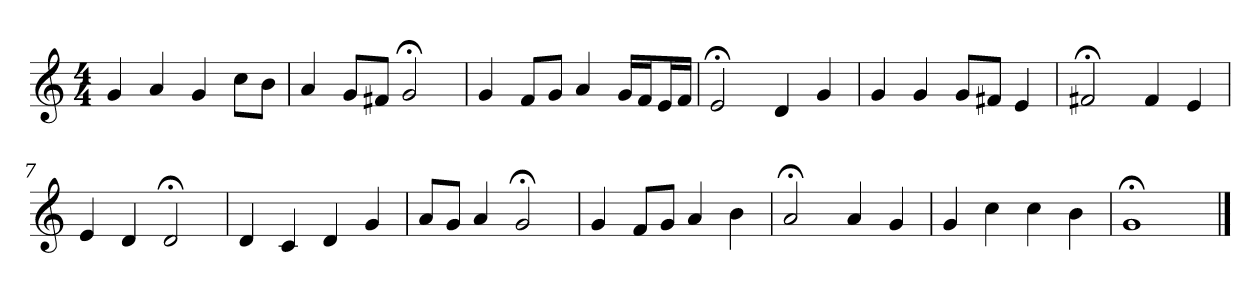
**kern
*part1
*staff1
*clefG2
*k[]
*C:
*M4/4
=1
4g
4a
4g
8cc\L
8b\J
=2
4a
8g/L
8f#X/J
2g;<
=3
4g
8f/L
8g/J
4a
16g/LL
16f/J
16e/L
16f/JJ
=4
2e;<
4d
4g
=5
4g
4g
8g/L
8f#X/J
4e
=6
2f#X;<
4f#
4e
=7
4e
4d
2d;<
=8
4d
4c
4d
4g
=9
8a/L
8g/J
4a
2g;<
=10
4g
8f/L
8g/J
4a
4b
=11
2a;<
4a
4g
=12
4g
4cc
4cc
4b
=13
1g;<
==
*-
